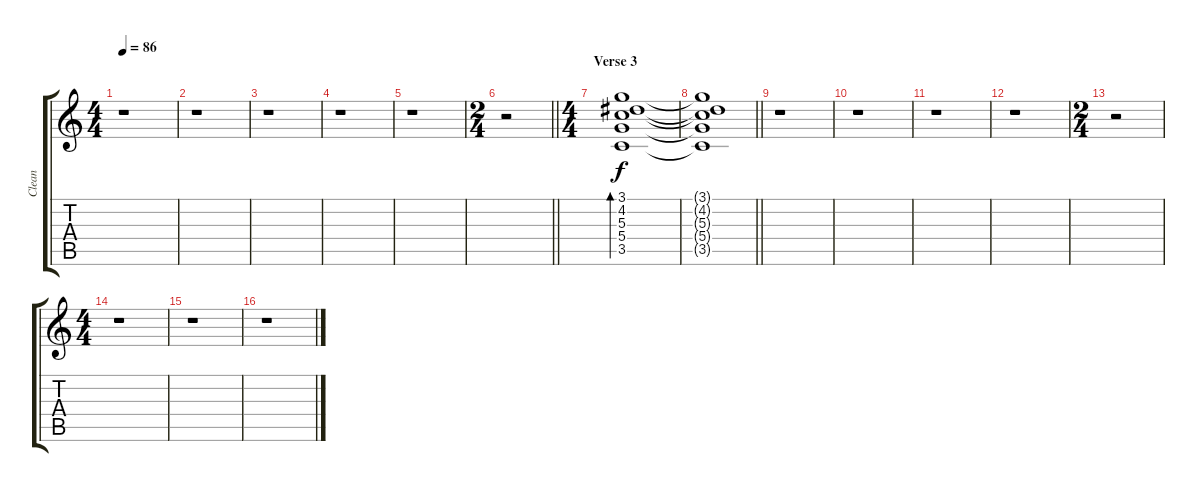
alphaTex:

\track ("Clean " "Clean ") {instrument electricguitarclean}
\staff {score tabs}
\tuning (E4 B3 G3 D3 A2 E2) {hide}
\ts (4 4)
\tempo 86
\clef g2
\ks c
r.1{dy f} |
r.1 |
r.1 |
r.1 |
r.1 |
\ts (2 4)
\barLineRight lightlight
r.2 |
\ts (4 4)
\section ("" "Verse 3")
(3.1 4.2 5.3 5.4 3.5).1{bd 240} |
\barLineRight lightlight
(3.1{t} 4.2{t} 5.3{t} 5.4{t} 3.5{t}).1 |
r.1 |
r.1 |
r.1 |
r.1 |
\ts (2 4)
r.2 |
\ts (4 4)
r.1 |
r.1 |
r.1
